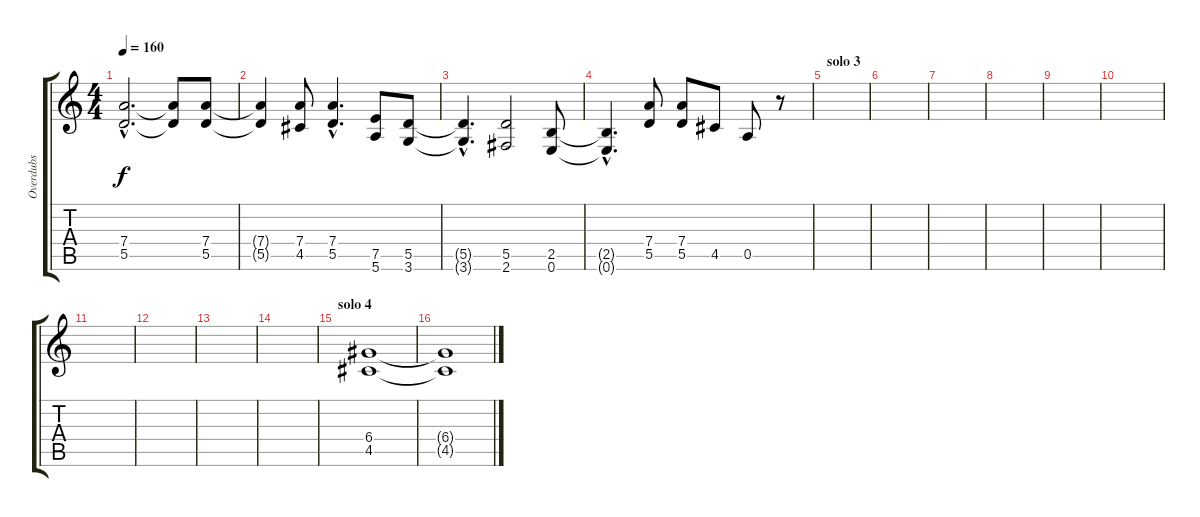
\track ("Overdubs" "Overdubs") {instrument distortionguitar}
\staff {score tabs}
\tuning (E4 B3 G3 D3 A2 E2) {hide}
\ts (4 4)
\tempo 160
\clef g2
\ks c
(7.4{hac t} 5.5{hac t}).2{d dy f} (7.4{t} 5.5{t}).8 (7.4 5.5).8 |
(7.4{t} 5.5{t}).4 (7.4 4.5).8 (7.4{hac} 5.5{hac}).4{d} (7.5 5.6).8 (5.5 3.6).8 |
(5.5{hac t} 3.6{hac t}).4{d} (5.5 2.6).2 (2.5 0.6).8 |
(2.5{hac t} 0.6{hac t}).4{d} (7.4 5.5).8 (7.4 5.5).8 4.5.8 0.5.8 r.8 |
\section ("" "solo 3")
|
|
|
|
|
|
|
|
|
|
\section ("" "solo 4")
(6.4 4.5).1 |
(6.4{t} 4.5{t}).1
